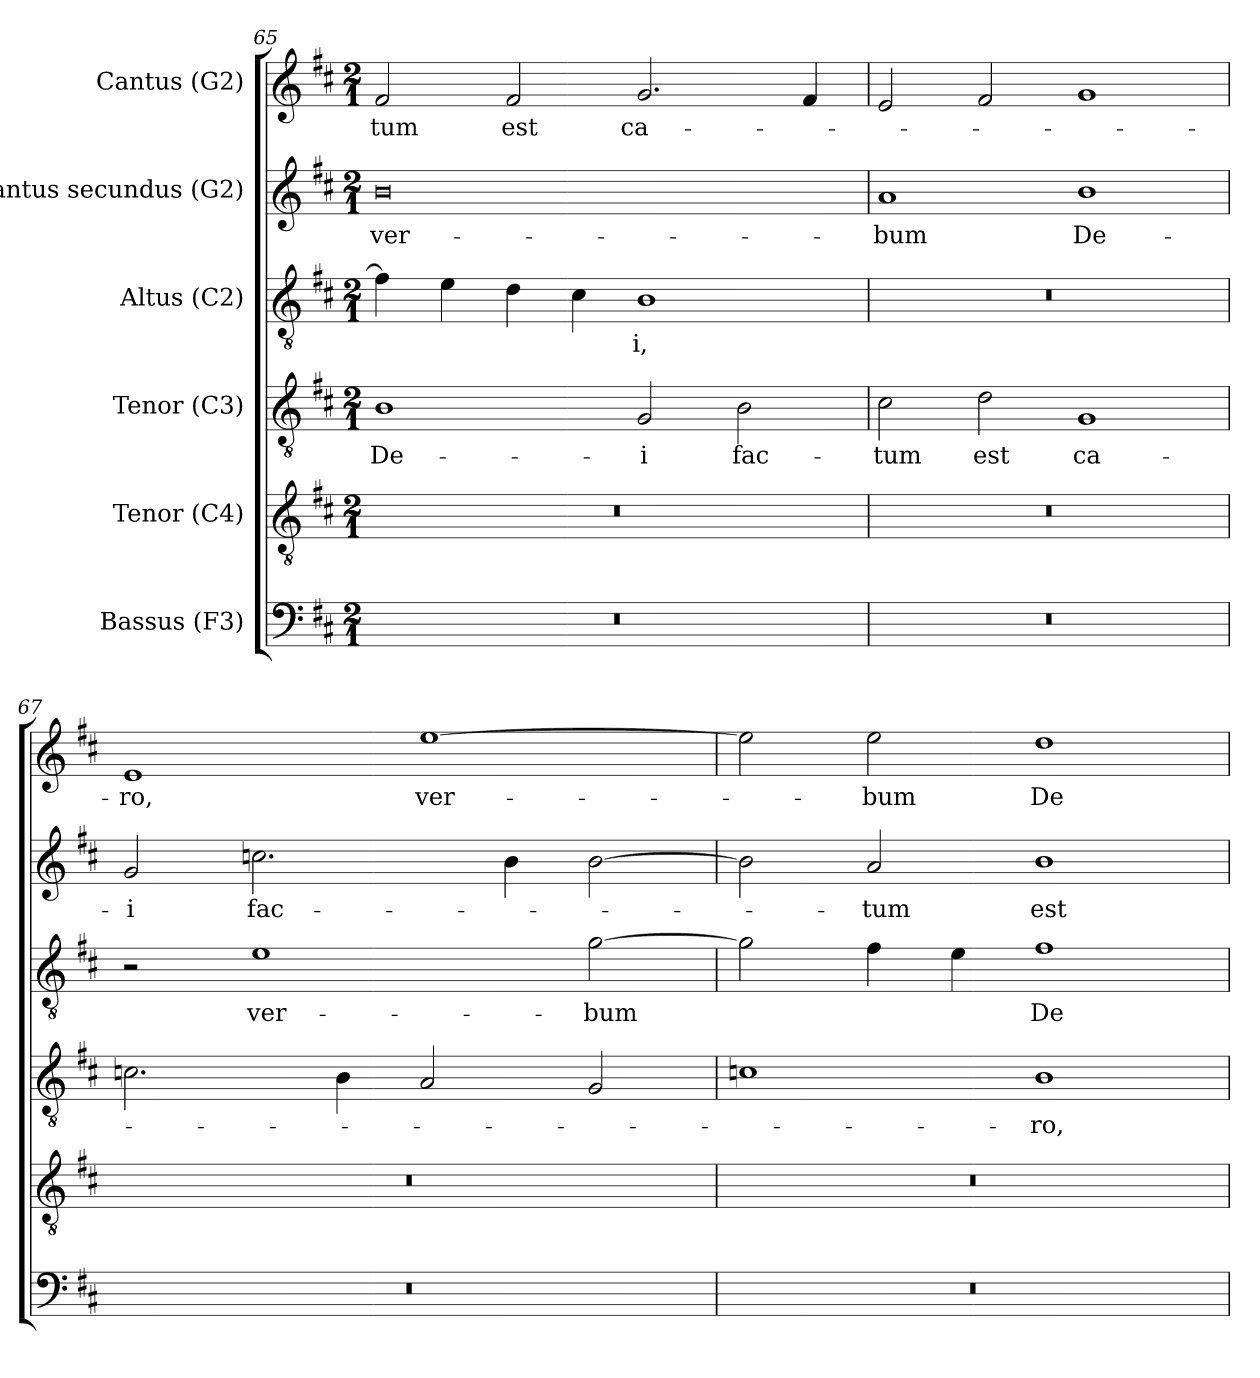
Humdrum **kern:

**kern	**kern	**kern	**text	**kern	**text	**kern	**text	**kern	**text
*part6	*part5	*part4	*part4	*part3	*part3	*part2	*part2	*part1	*part1
*staff6	*staff5	*staff4	*staff4	*staff3	*staff3	*staff2	*staff2	*staff1	*staff1
*I"Bassus (F3)	*I"Tenor (C4)	*I"Tenor (C3)	*	*I"Altus (C2)	*	*I"Cantus secundus (G2)	*	*I"Cantus (G2)	*
*clefF4	*clefGv2	*clefGv2	*	*clefGv2	*	*clefG2	*	*clefG2	*
*	*	*	*	*ITrd7c12	*	*	*	*	*
*k[f#c#]	*k[f#c#]	*k[f#c#]	*	*k[f#c#]	*	*k[f#c#]	*	*k[f#c#]	*
*D:	*D:	*D:	*	*D:	*	*D:	*	*D:	*
*M2/1	*M2/1	*M2/1	*	*M2/1	*	*M2/1	*	*M2/1	*
=65	=65	=65	=65	=65	=65	=65	=65	=65	=65
!LO:N:vis=1	!LO:N:vis=1	!	!	!	!	!	!	!	!
!	!	!	!LO:LY:b:color=#000000	!	!	!	!	!	!
!	!	!	!	!	!	!	!LO:LY:b:color=#000000	!	!
!	!	!	!	!	!	!	!	!	!LO:LY:b:color=#000000
0r	0r	1Bi	De-	4F#i\]	.	0bi	ver-	2f#i/	-tum
.	.	.	.	4Ei\	.	.	.	.	.
!	!	!	!	!	!	!	!	!	!LO:LY:b:color=#000000
.	.	.	.	4Di\	.	.	.	2f#i/	est
.	.	.	.	4C#i\	.	.	.	.	.
!	!	!	!LO:LY:b:color=#000000	!	!	!	!	!	!
!	!	!	!	!	!LO:LY:b:color=#000000	!	!	!	!
!	!	!	!	!	!	!	!	!	!LO:LY:b:color=#000000
.	.	2Gi/	-i	1BBi	-i,	.	.	2.gi/	ca-
!	!	!	!LO:LY:b:color=#000000	!	!	!	!	!	!
.	.	2Bi\	fac-	.	.	.	.	.	.
.	.	.	.	.	.	.	.	4f#i/	.
!!LO:LB:g=z
=66	=66	=66	=66	=66	=66	=66	=66	=66	=66
!LO:N:vis=1	!LO:N:vis=1	!	!	!	!	!	!	!	!
!	!	!	!LO:LY:b:color=#000000	!LO:N:vis=1	!	!	!	!	!
!	!	!	!	!	!	!	!LO:LY:b:color=#000000	!	!
0r	0r	2c#i\	-tum	0r	.	1ai	-bum	2ei/	.
!	!	!	!LO:LY:b:color=#000000	!	!	!	!	!	!
.	.	2di\	est	.	.	.	.	2f#i/	.
!	!	!	!LO:LY:b:color=#000000	!	!	!	!	!	!
!	!	!	!	!	!	!	!LO:LY:b:color=#000000	!	!
.	.	1Gi	ca-	.	.	1bi	De-	1gi	.
=67	=67	=67	=67	=67	=67	=67	=67	=67	=67
!LO:N:vis=1	!LO:N:vis=1	!	!	!	!	!	!	!	!
!	!	!	!	!	!	!	!LO:LY:b:color=#000000	!	!
!	!	!	!	!	!	!	!	!	!LO:LY:b:color=#000000
0r	0r	2.ci\	.	2r	.	2gi/	-i	1ei	-ro,
!	!	!	!	!	!LO:LY:b:color=#000000	!	!	!	!
!	!	!	!	!	!	!	!LO:LY:b:color=#000000	!	!
.	.	.	.	1Ei	ver-	2.ccni\	fac-	.	.
.	.	4Bi\	.	.	.	.	.	.	.
!	!	!	!	!	!	!	!	!	!LO:LY:b:color=#000000
.	.	2Ai/	.	.	.	.	.	[1eei	ver-
.	.	.	.	.	.	4bi\	.	.	.
!	!	!	!	!	!LO:LY:b:color=#000000	!	!	!	!
.	.	2Gi/	.	[2Gi\	-bum	[2bi\	.	.	.
=68	=68	=68	=68	=68	=68	=68	=68	=68	=68
!LO:N:vis=1	!LO:N:vis=1	!	!	!	!	!	!	!	!
0r	0r	1ci	.	2Gi\]	.	2bi\]	.	2eei\]	.
!	!	!	!	!	!	!	!LO:LY:b:color=#000000	!	!
!	!	!	!	!	!	!	!	!	!LO:LY:b:color=#000000
.	.	.	.	4F#i\	.	2ai/	-tum	2eei\	-bum
.	.	.	.	4Ei\	.	.	.	.	.
!	!	!	!LO:LY:b:color=#000000	!	!	!	!	!	!
!	!	!	!	!	!LO:LY:b:color=#000000	!	!	!	!
!	!	!	!	!	!	!	!LO:LY:b:color=#000000	!	!
!	!	!	!	!	!	!	!	!	!LO:LY:b:color=#000000
.	.	1Bi	-ro,	1F#i	De-	1bi	est	1ddi	De-
=	=	=	=	=	=	=	=	=	=
*-	*-	*-	*-	*-	*-	*-	*-	*-	*-
